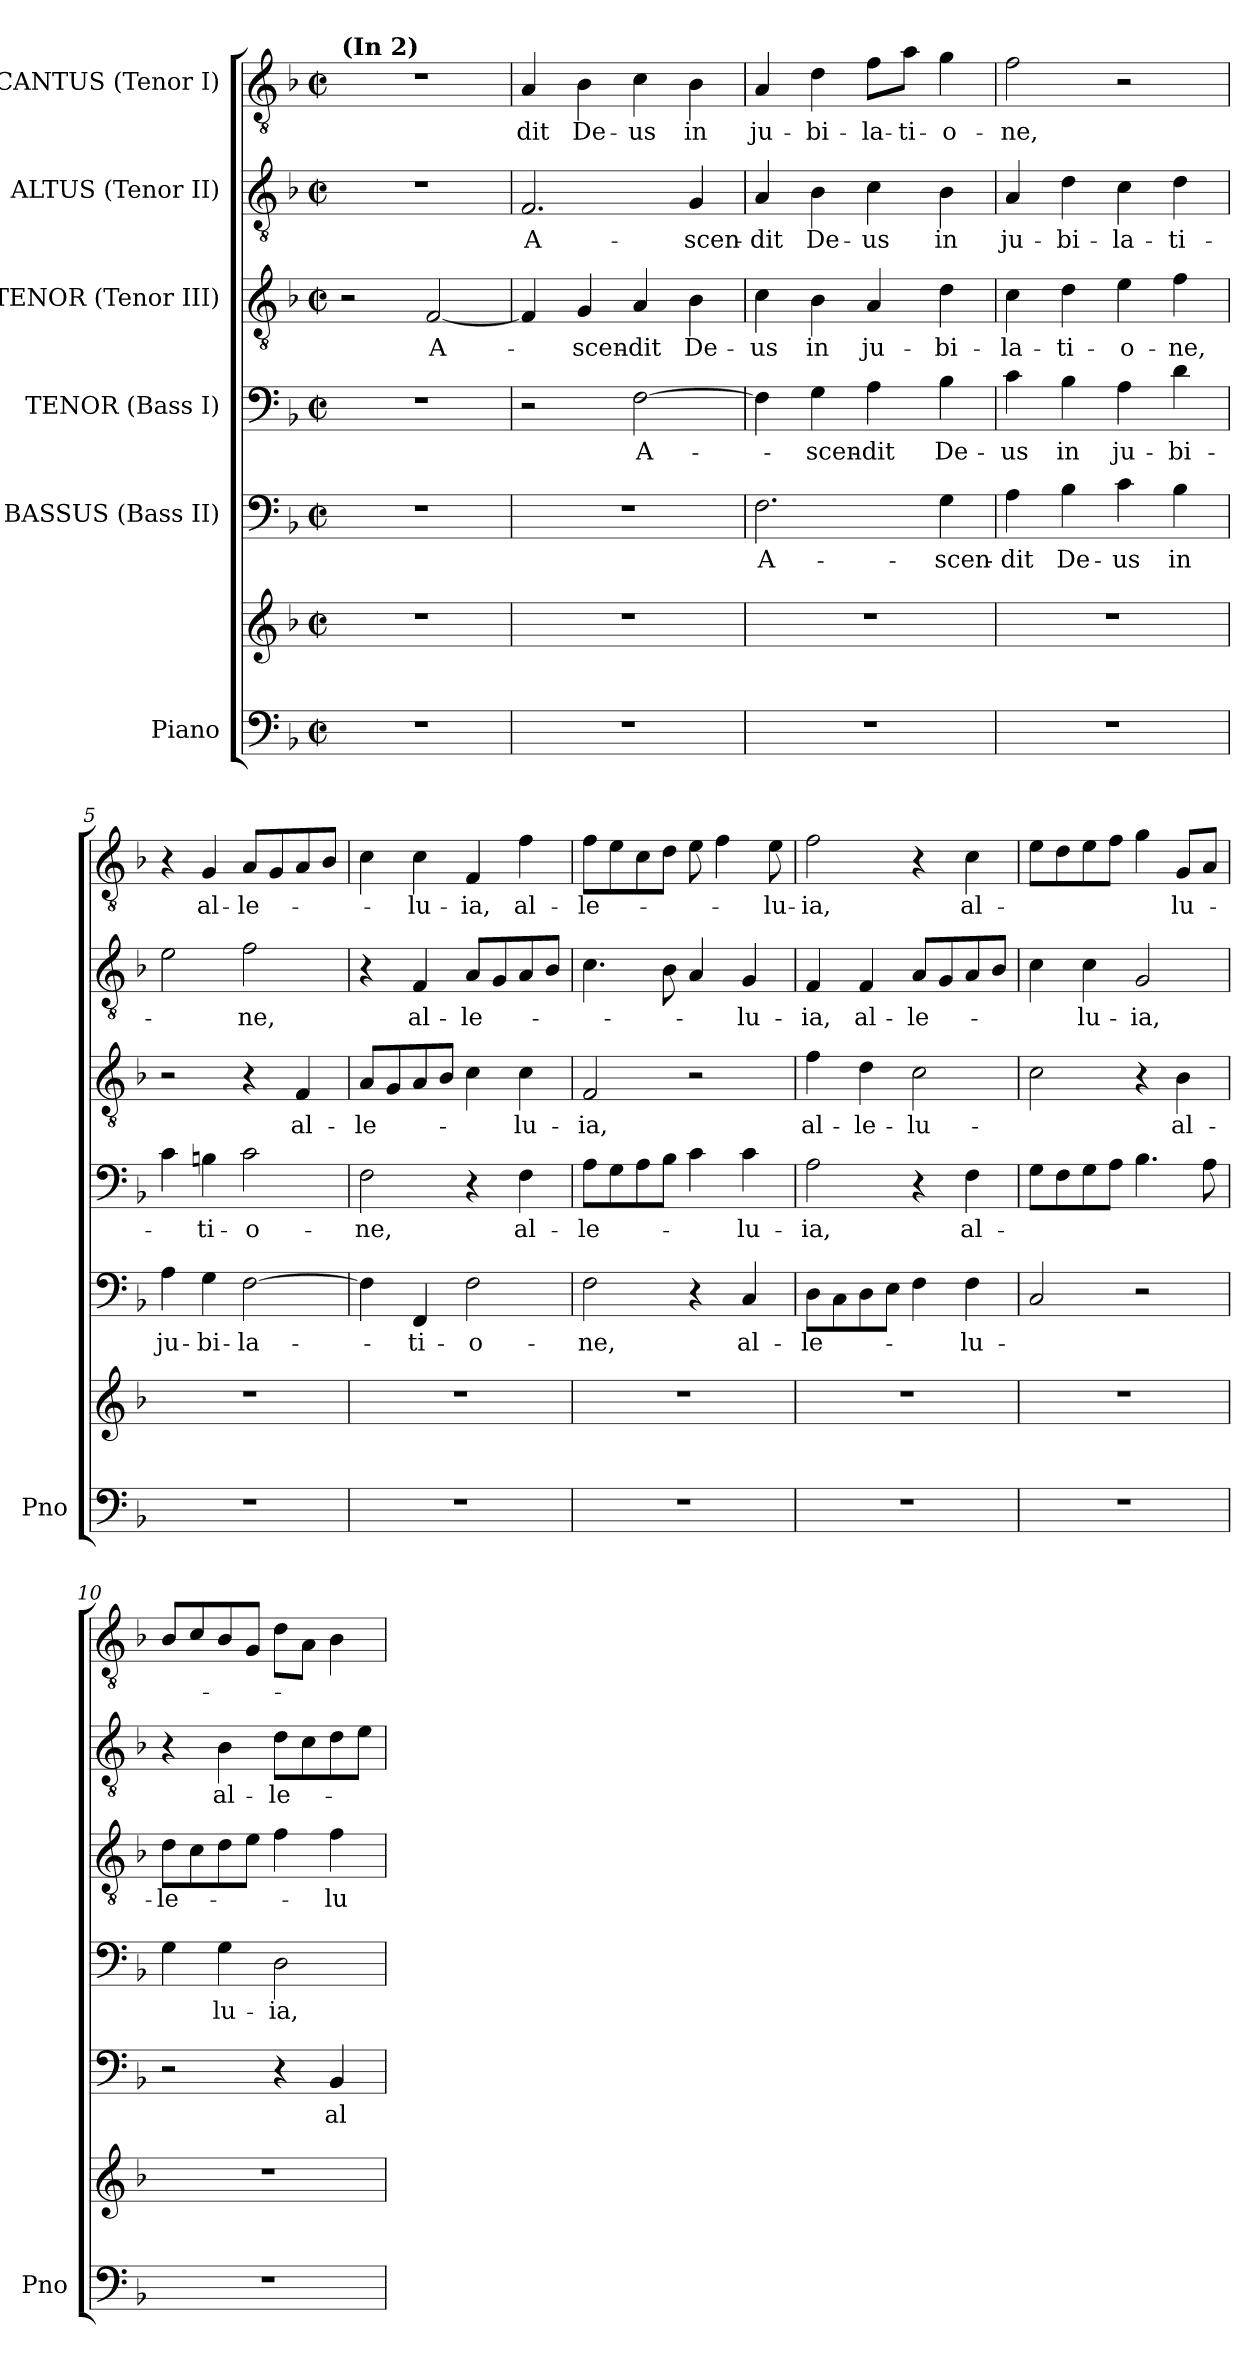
**kern	**kern	**kern	**text	**kern	**text	**kern	**text	**kern	**text	**kern	**text
*part6	*part6	*part5	*part5	*part4	*part4	*part3	*part3	*part2	*part2	*part1	*part1
*staff7	*staff6	*staff5	*staff5	*staff4	*staff4	*staff3	*staff3	*staff2	*staff2	*staff1	*staff1
*I"Piano	*	*I"BASSUS (Bass II)	*	*I"TENOR (Bass I)	*	*I"TENOR (Tenor III)	*	*I"ALTUS (Tenor II)	*	*I"CANTUS (Tenor I)	*
*I'Pno	*	*	*	*	*	*	*	*	*	*	*
*clefF4	*clefG2	*clefF4	*	*clefF4	*	*clefGv2	*	*clefGv2	*	*clefGv2	*
*k[b-]	*k[b-]	*k[b-]	*	*k[b-]	*	*k[b-]	*	*k[b-]	*	*k[b-]	*
*F:	*F:	*F:	*	*F:	*	*F:	*	*F:	*	*F:	*
*M2/2	*M2/2	*M2/2	*	*M2/2	*	*M2/2	*	*M2/2	*	*M2/2	*
*met(c|)	*met(c|)	*met(c|)	*	*met(c|)	*	*met(c|)	*	*met(c|)	*	*met(c|)	*
=1	=1	=1	=1	=1	=1	=1	=1	=1	=1	=1	=1
!	!	!	!	!	!	!	!	!	!	!LO:TX:a:B:t=(In 2)	!
1r	1r	1r	.	1r	.	2r	.	1r	.	1r	.
.	.	.	.	.	.	[2F/	A-	.	.	.	.
=2	=2	=2	=2	=2	=2	=2	=2	=2	=2	=2	=2
1r	1r	1r	.	2r	.	4F/]	.	2.F/	A-	4A/	dit
.	.	.	.	.	.	4G/	-scen-	.	.	4B-\	De-
.	.	.	.	[2F\	A-	4A/	-dit	.	.	4c\	-us
.	.	.	.	.	.	4B-\	De-	4G/	-scen-	4B-\	in
=3	=3	=3	=3	=3	=3	=3	=3	=3	=3	=3	=3
1r	1r	2.F\	A-	4F\]	.	4c\	-us	4A/	-dit	4A/	ju-
.	.	.	.	4G\	-scen-	4B-\	in	4B-\	De-	4d\	-bi-
.	.	.	.	4A\	-dit	4A/	ju-	4c\	-us	8f\L	-la-
.	.	.	.	.	.	.	.	.	.	8a\J	-ti-
.	.	4G\	-scen-	4B-\	De-	4d\	-bi-	4B-\	in	4g\	-o-
=4	=4	=4	=4	=4	=4	=4	=4	=4	=4	=4	=4
1r	1r	4A\	-dit	4c\	-us	4c\	-la-	4A/	ju-	2f\	-ne,
.	.	4B-\	De-	4B-\	in	4d\	-ti-	4d\	-bi-	.	.
.	.	4c\	-us	4A\	ju-	4e\	-o-	4c\	-la-	2r	.
.	.	4B-\	in	4d\	-bi-	4f\	-ne,	4d\	-ti-	.	.
!!LO:LB:g=z
=5	=5	=5	=5	=5	=5	=5	=5	=5	=5	=5	=5
1r	1r	4A\	ju-	4c\	-­	2r	.	2e\	-­	4r	.
.	.	4G\	-bi-	4Bn\	ti-	.	.	.	.	4G/	al-
.	.	[2F\	-la-	2c\	-o-	4r	.	2f\	ne,	8A/L	-le-
.	.	.	.	.	.	.	.	.	.	8G/	.
.	.	.	.	.	.	4F/	al-	.	.	8A/	.
.	.	.	.	.	.	.	.	.	.	8B-/J	.
=6	=6	=6	=6	=6	=6	=6	=6	=6	=6	=6	=6
1r	1r	4F\]	.	2F\	-ne,	8A/L	-le-	4r	.	4c\	.
.	.	.	.	.	.	8G/	.	.	.	.	.
.	.	4FF/	-ti-	.	.	8A/	.	4F/	al-	4c\	-lu-
.	.	.	.	.	.	8B-/J	.	.	.	.	.
.	.	2F\	-o-	4r	.	4c\	.	8A/L	-le-	4F/	-ia,
.	.	.	.	.	.	.	.	8G/	.	.	.
.	.	.	.	4F\	al-	4c\	-lu-	8A/	.	4f\	al-
.	.	.	.	.	.	.	.	8B-/J	.	.	.
=7	=7	=7	=7	=7	=7	=7	=7	=7	=7	=7	=7
1r	1r	2F\	-ne,	8A\L	-le-	2F/	-ia,	4.c\	.	8f\L	-le-
.	.	.	.	8G\	.	.	.	.	.	8e\	.
.	.	.	.	8A\	.	.	.	.	.	8c\	.
.	.	.	.	8B-\J	.	.	.	8B-\	.	8d\J	.
.	.	4r	.	4c\	.	2r	.	4A/	.	8e\	.
.	.	.	.	.	.	.	.	.	.	4f\	.
.	.	4C/	al-	4c\	-lu-	.	.	4G/	-lu-	.	.
.	.	.	.	.	.	.	.	.	.	8e\	-lu-
=8	=8	=8	=8	=8	=8	=8	=8	=8	=8	=8	=8
1r	1r	8D\L	-le-	2A\	-ia,	4f\	al-	4F/	-ia,	2f\	-ia,
.	.	8C\	.	.	.	.	.	.	.	.	.
.	.	8D\	.	.	.	4d\	-le-	4F/	al-	.	.
.	.	8E\J	.	.	.	.	.	.	.	.	.
.	.	4F\	.	4r	.	2c\	-lu-	8A/L	-le-	4r	.
.	.	.	.	.	.	.	.	8G/	.	.	.
.	.	4F\	-lu-	4F\	al-	.	.	8A/	.	4c\	al-
.	.	.	.	.	.	.	.	8B-/J	.	.	.
!!LO:PB:g=z
=9	=9	=9	=9	=9	=9	=9	=9	=9	=9	=9	=9
1r	1r	2C/	­	8G\L	-­	2c\	­	4c\	-­	8e\L	-­
.	.	.	.	8F\	.	.	.	.	.	8d\	.
.	.	.	.	8G\	.	.	.	4c\	lu-	8e\	.
.	.	.	.	8A\J	.	.	.	.	.	8f\J	.
.	.	2r	.	4.B-\	.	4r	.	2G/	-ia,	4g\	.
.	.	.	.	.	.	4B-\	al-	.	.	8G/L	lu-
.	.	.	.	8A\	.	.	.	.	.	8A/J	.
=10	=10	=10	=10	=10	=10	=10	=10	=10	=10	=10	=10
1r	1r	2r	.	4G\	.	8d\L	-le-	4r	.	8B-/L	.
.	.	.	.	.	.	8c\	.	.	.	8c/	.
.	.	.	.	4G\	lu-	8d\	.	4B-\	al-	8B-/	.
.	.	.	.	.	.	8e\J	.	.	.	8G/J	.
.	.	4r	.	2D\	-ia,	4f\	.	8d\L	-le-	8d\L	.
.	.	.	.	.	.	.	.	8c\	.	8A\J	.
.	.	4BB-/	al-	.	.	4f\	-lu-	8d\	.	4B-\	.
.	.	.	.	.	.	.	.	8e\J	.	.	.
=	=	=	=	=	=	=	=	=	=	=	=
*-	*-	*-	*-	*-	*-	*-	*-	*-	*-	*-	*-
